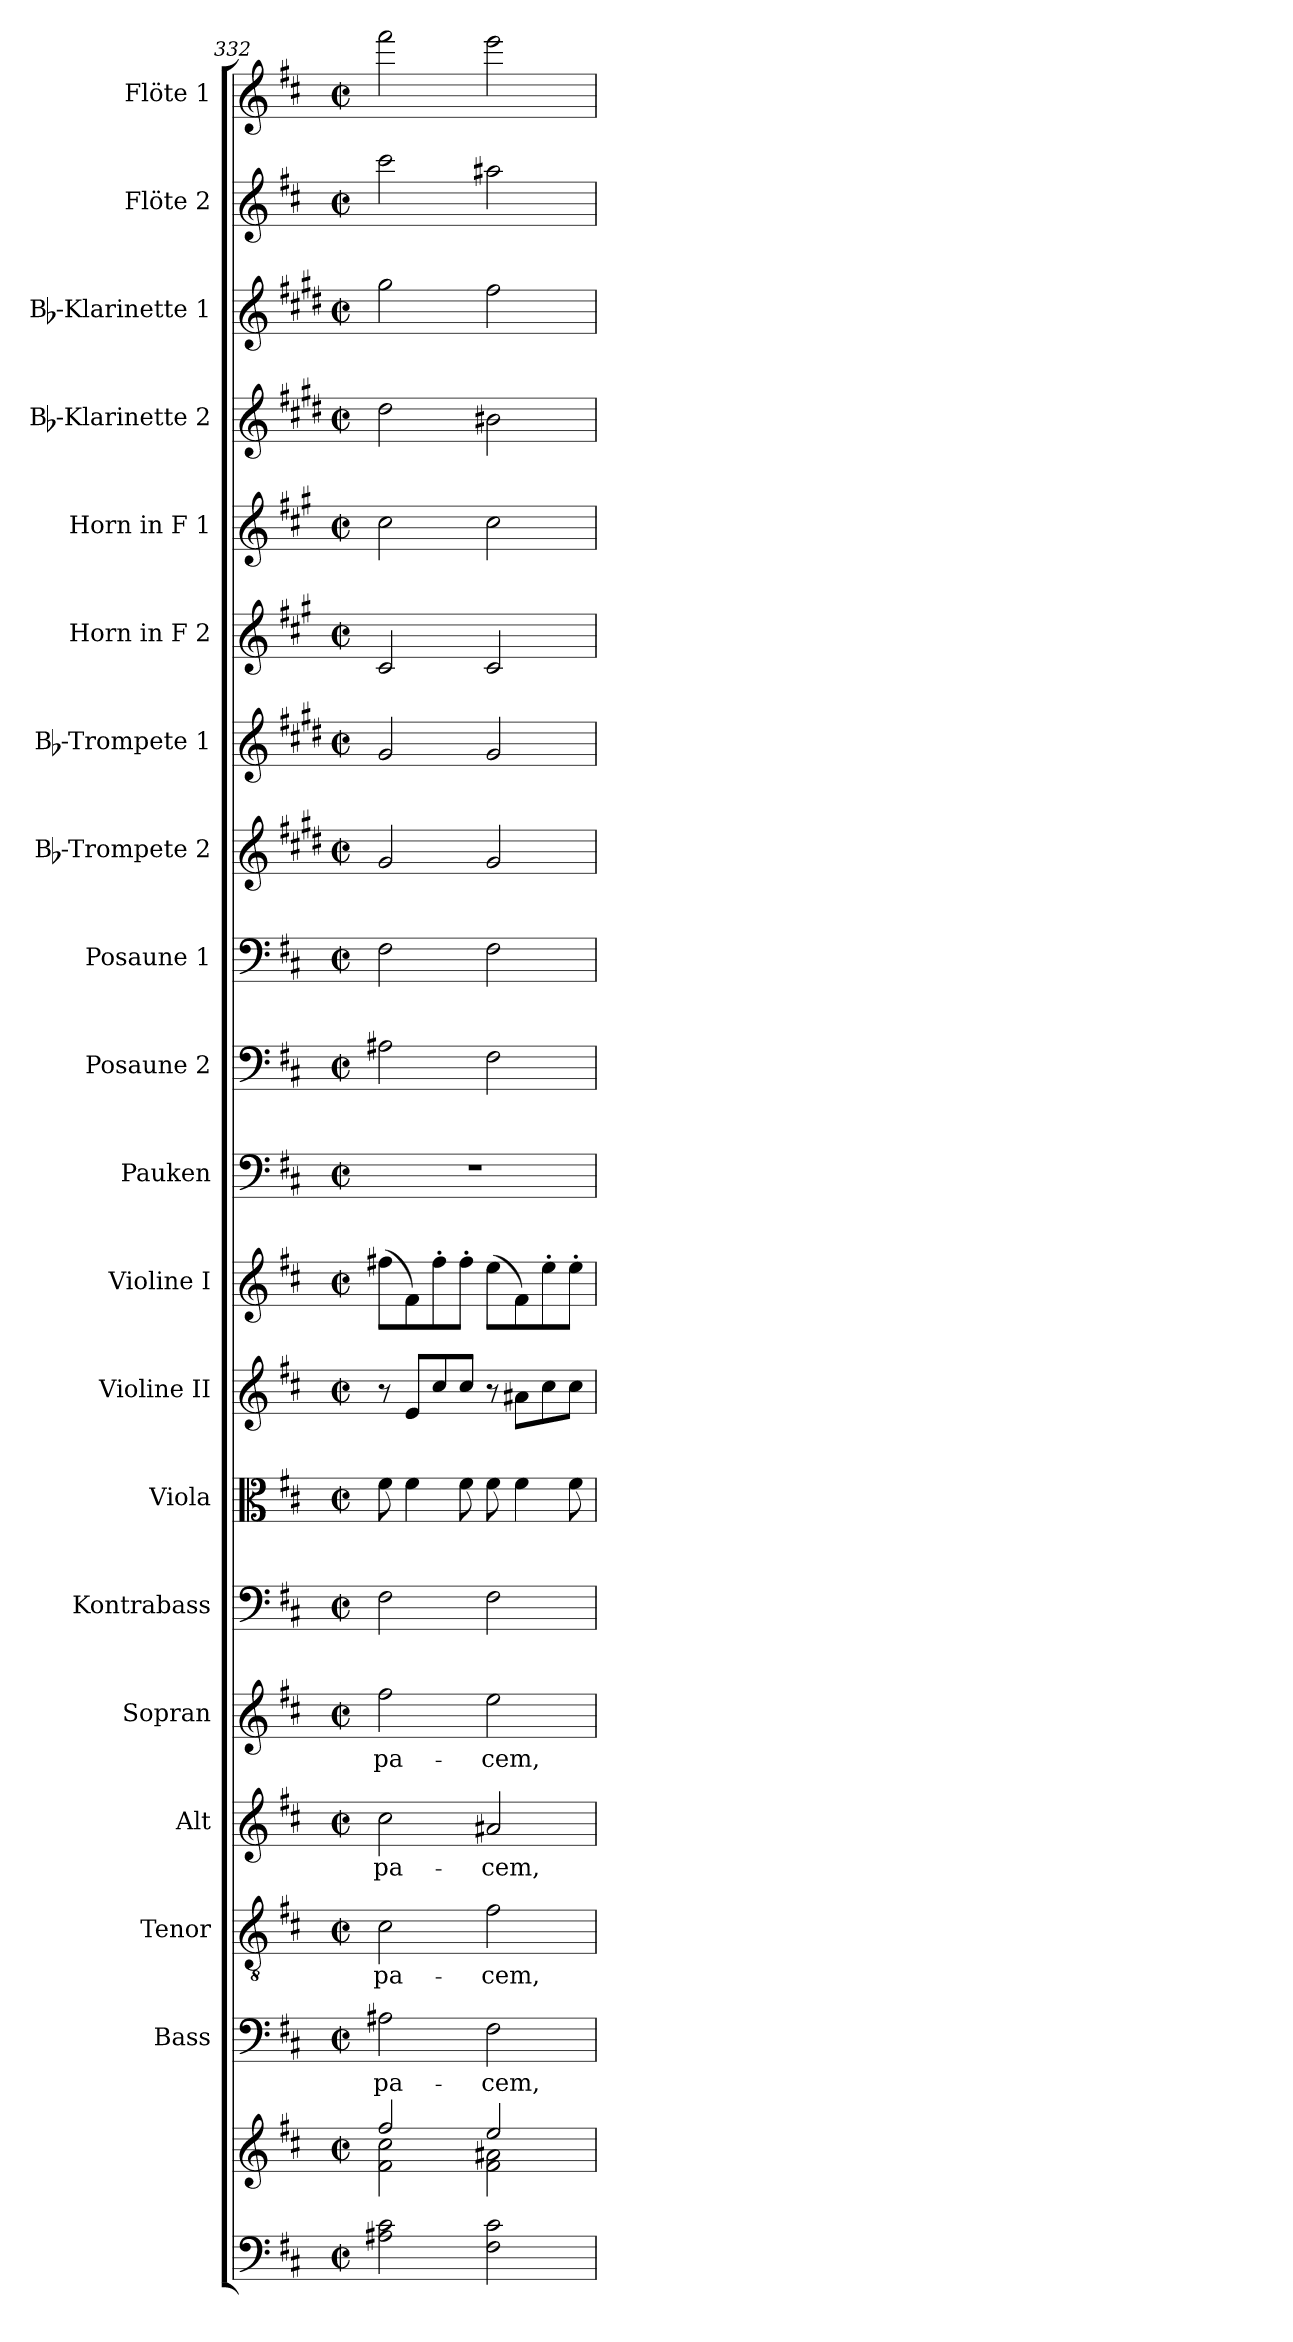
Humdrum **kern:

**kern	**kern	**kern	**text	**kern	**text	**kern	**text	**kern	**text	**kern	**kern	**kern	**kern	**kern	**kern	**kern	**kern	**kern	**kern	**kern	**kern	**kern	**kern	**kern
*part20	*part20	*part19	*part19	*part18	*part18	*part17	*part17	*part16	*part16	*part15	*part14	*part13	*part12	*part11	*part10	*part9	*part8	*part7	*part6	*part5	*part4	*part3	*part2	*part1
*staff21	*staff20	*staff19	*staff19	*staff18	*staff18	*staff17	*staff17	*staff16	*staff16	*staff15	*staff14	*staff13	*staff12	*staff11	*staff10	*staff9	*staff8	*staff7	*staff6	*staff5	*staff4	*staff3	*staff2	*staff1
*	*	*I"Bass	*	*I"Tenor	*	*I"Alt	*	*I"Sopran	*	*I"Kontrabass	*I"Viola	*I"Violine II	*I"Violine I	*I"Pauken	*I"Posaune 2	*I"Posaune 1	*I"Bb-Trompete 2	*I"Bb-Trompete 1	*I"Horn in F 2	*I"Horn in F 1	*I"Bb-Klarinette 2	*I"Bb-Klarinette 1	*I"Flöte 2	*I"Flöte 1
*	*	*I'B.	*	*I'T.	*	*I'A.	*	*I'S.	*	*I'Kb.	*I'Vla.	*I'Vl. II	*I'Vl. I	*I'Pk.	*I'Pos. 2	*I'Pos. 1	*I'Bb Trp. 2	*I'Bb Trp. 1	*	*	*I'Bb Kl. 2	*I'Bb Kl. 1	*I'Fl. 2	*I'Fl. 1
*clefF4	*clefG2	*clefF4	*	*clefGv2	*	*clefG2	*	*clefG2	*	*clefF4	*clefC3	*clefG2	*clefG2	*clefF4	*clefF4	*clefF4	*clefG2	*clefG2	*clefG2	*clefG2	*clefG2	*clefG2	*clefG2	*clefG2
*	*	*	*	*	*	*	*	*	*	*ITrd7c12	*	*	*	*	*	*	*ITrd1c2	*ITrd1c2	*ITrd4c7	*ITrd4c7	*ITrd1c2	*ITrd1c2	*	*
*k[f#c#]	*k[f#c#]	*k[f#c#]	*	*k[f#c#]	*	*k[f#c#]	*	*k[f#c#]	*	*k[f#c#]	*k[f#c#]	*k[f#c#]	*k[f#c#]	*k[f#c#]	*k[f#c#]	*k[f#c#]	*k[f#c#]	*k[f#c#]	*k[f#c#]	*k[f#c#]	*k[f#c#]	*k[f#c#]	*k[f#c#]	*k[f#c#]
*D:	*D:	*D:	*	*D:	*	*D:	*	*D:	*	*D:	*D:	*D:	*D:	*D:	*D:	*D:	*D:	*D:	*D:	*D:	*D:	*D:	*D:	*D:
*M2/2	*M2/2	*M2/2	*	*M2/2	*	*M2/2	*	*M2/2	*	*M2/2	*M2/2	*M2/2	*M2/2	*M2/2	*M2/2	*M2/2	*M2/2	*M2/2	*M2/2	*M2/2	*M2/2	*M2/2	*M2/2	*M2/2
*met(c|)	*met(c|)	*met(c|)	*	*met(c|)	*	*met(c|)	*	*met(c|)	*	*met(c|)	*met(c|)	*met(c|)	*met(c|)	*met(c|)	*met(c|)	*met(c|)	*met(c|)	*met(c|)	*met(c|)	*met(c|)	*met(c|)	*met(c|)	*met(c|)	*met(c|)
=332	=332	=332	=332	=332	=332	=332	=332	=332	=332	=332	=332	=332	=332	=332	=332	=332	=332	=332	=332	=332	=332	=332	=332	=332
*	*^	*	*	*	*	*	*	*	*	*	*	*	*	*	*	*	*	*	*	*	*	*	*	*
!	!	!	!	!LO:LY:b	!	!LO:LY:b	!	!LO:LY:b	!	!LO:LY:b	!	!	!	!	!	!	!	!	!	!	!	!	!	!	!
2A#X\ 2c#\	2ff#/	2f#\ 2cc#\	2A#X\	pa-	2c#\	pa-	2cc#\	pa-	2ff#\	pa-	2FF#\	8f#\	8r	(>8ff#X\L	1r	2A#X\	2F#\	2f#/	2f#/	2F#/	2f#\	2cc#\	2ff#\	2ccc#\	2fff#\
.	.	.	.	.	.	.	.	.	.	.	.	4f#\	8e/L	8f#\)	.	.	.	.	.	.	.	.	.	.	.
.	.	.	.	.	.	.	.	.	.	.	.	.	8cc#/	8ff#'>\	.	.	.	.	.	.	.	.	.	.	.
.	.	.	.	.	.	.	.	.	.	.	.	8f#\	8cc#/J	8ff#'>\J	.	.	.	.	.	.	.	.	.	.	.
!	!	!	!	!LO:LY:b	!	!LO:LY:b	!	!LO:LY:b	!	!LO:LY:b	!	!	!	!	!	!	!	!	!	!	!	!	!	!	!
2F#\ 2c#\	2ee/	2f#\ 2a#X\	2F#\	-cem,	2f#\	-cem,	2a#X/	-cem,	2ee\	-cem,	2FF#\	8f#\	8r	(>8ee\L	.	2F#\	2F#\	2f#/	2f#/	2F#/	2f#\	2a#X\	2ee\	2aa#X\	2eee\
.	.	.	.	.	.	.	.	.	.	.	.	4f#\	8a#X\L	8f#\)	.	.	.	.	.	.	.	.	.	.	.
.	.	.	.	.	.	.	.	.	.	.	.	.	8cc#\	8ee'>\	.	.	.	.	.	.	.	.	.	.	.
.	.	.	.	.	.	.	.	.	.	.	.	8f#\	8cc#\J	8ee'>\J	.	.	.	.	.	.	.	.	.	.	.
*	*v	*v	*	*	*	*	*	*	*	*	*	*	*	*	*	*	*	*	*	*	*	*	*	*	*
=	=	=	=	=	=	=	=	=	=	=	=	=	=	=	=	=	=	=	=	=	=	=	=	=
*-	*-	*-	*-	*-	*-	*-	*-	*-	*-	*-	*-	*-	*-	*-	*-	*-	*-	*-	*-	*-	*-	*-	*-	*-
